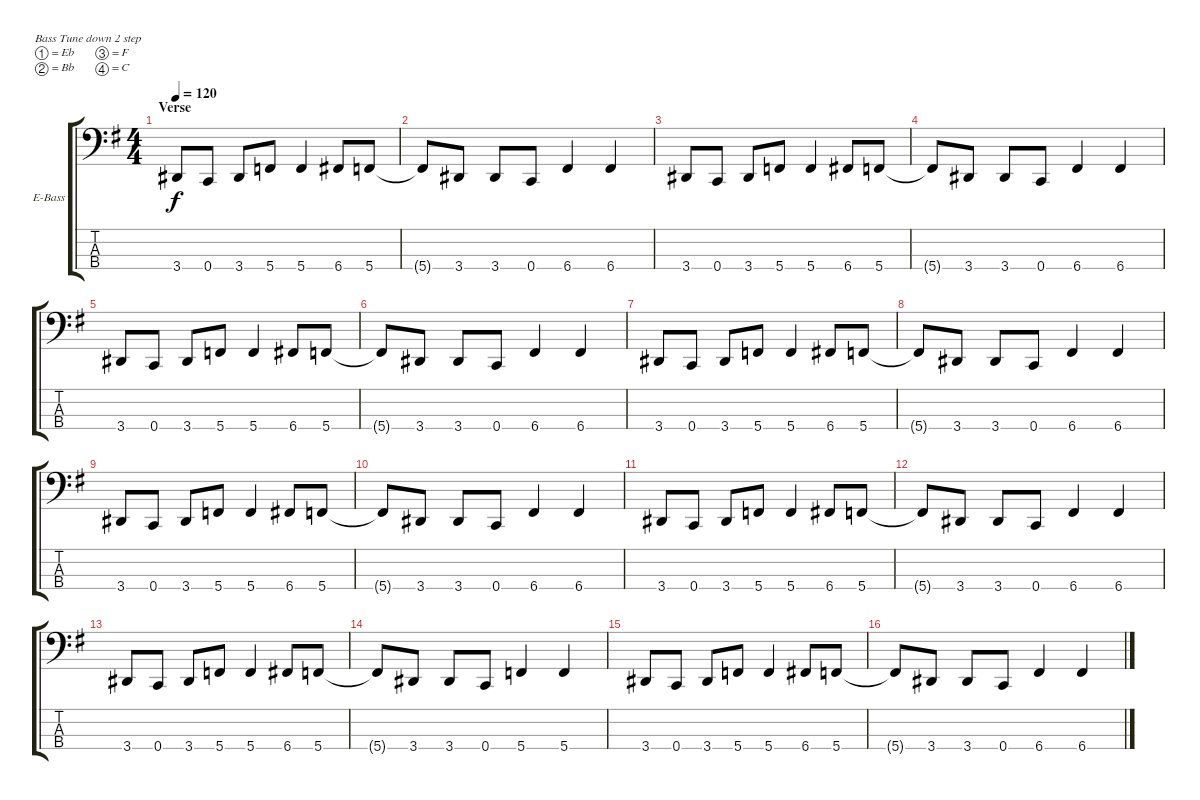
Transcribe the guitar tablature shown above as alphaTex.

\defaultSystemsLayout 4
\bracketExtendMode groupsimilarinstruments
\firstSystemTrackNameOrientation horizontal
\otherSystemsTrackNameOrientation horizontal
\track ("Electric Bass" "E-Bass") {instrument electricbassfinger}
\staff {score tabs}
\tuning (Eb2 Bb1 F1 C1)
\ts (4 4)
\section ("" "Verse")
\tempo 120
\clef f4
\scale
1.05549
\ks g
3.4.8{dy f} 0.4.8 3.4.8 5.4.8 5.4.4 6.4.8 5.4.8 |
\scale
0.944515 5.4{t}.8 3.4.8 3.4.8 0.4.8 6.4.4 6.4.4 |
\scale
1.05549 3.4.8 0.4.8 3.4.8 5.4.8 5.4.4 6.4.8 5.4.8 |
\scale
0.944515 5.4{t}.8 3.4.8 3.4.8 0.4.8 6.4.4 6.4.4 |
\scale
1.05549 3.4.8 0.4.8 3.4.8 5.4.8 5.4.4 6.4.8 5.4.8 |
\scale
0.944515 5.4{t}.8 3.4.8 3.4.8 0.4.8 6.4.4 6.4.4 |
\scale
1.05549 3.4.8 0.4.8 3.4.8 5.4.8 5.4.4 6.4.8 5.4.8 |
\scale
0.944515 5.4{t}.8 3.4.8 3.4.8 0.4.8 6.4.4 6.4.4 |
\scale
1.05549 3.4.8 0.4.8 3.4.8 5.4.8 5.4.4 6.4.8 5.4.8 |
\scale
0.944515 5.4{t}.8 3.4.8 3.4.8 0.4.8 6.4.4 6.4.4 |
\scale
1.05549 3.4.8 0.4.8 3.4.8 5.4.8 5.4.4 6.4.8 5.4.8 |
\scale
0.944515 5.4{t}.8 3.4.8 3.4.8 0.4.8 6.4.4 6.4.4 |
\scale
1.05549 3.4.8 0.4.8 3.4.8 5.4.8 5.4.4 6.4.8 5.4.8 |
\scale
0.944515 5.4{t}.8 3.4.8 3.4.8 0.4.8 5.4.4 5.4.4 |
\scale
1.05549 3.4.8 0.4.8 3.4.8 5.4.8 5.4.4 6.4.8 5.4.8 |
\scale
0.944515 5.4{t}.8 3.4.8 3.4.8 0.4.8 6.4.4 6.4.4
